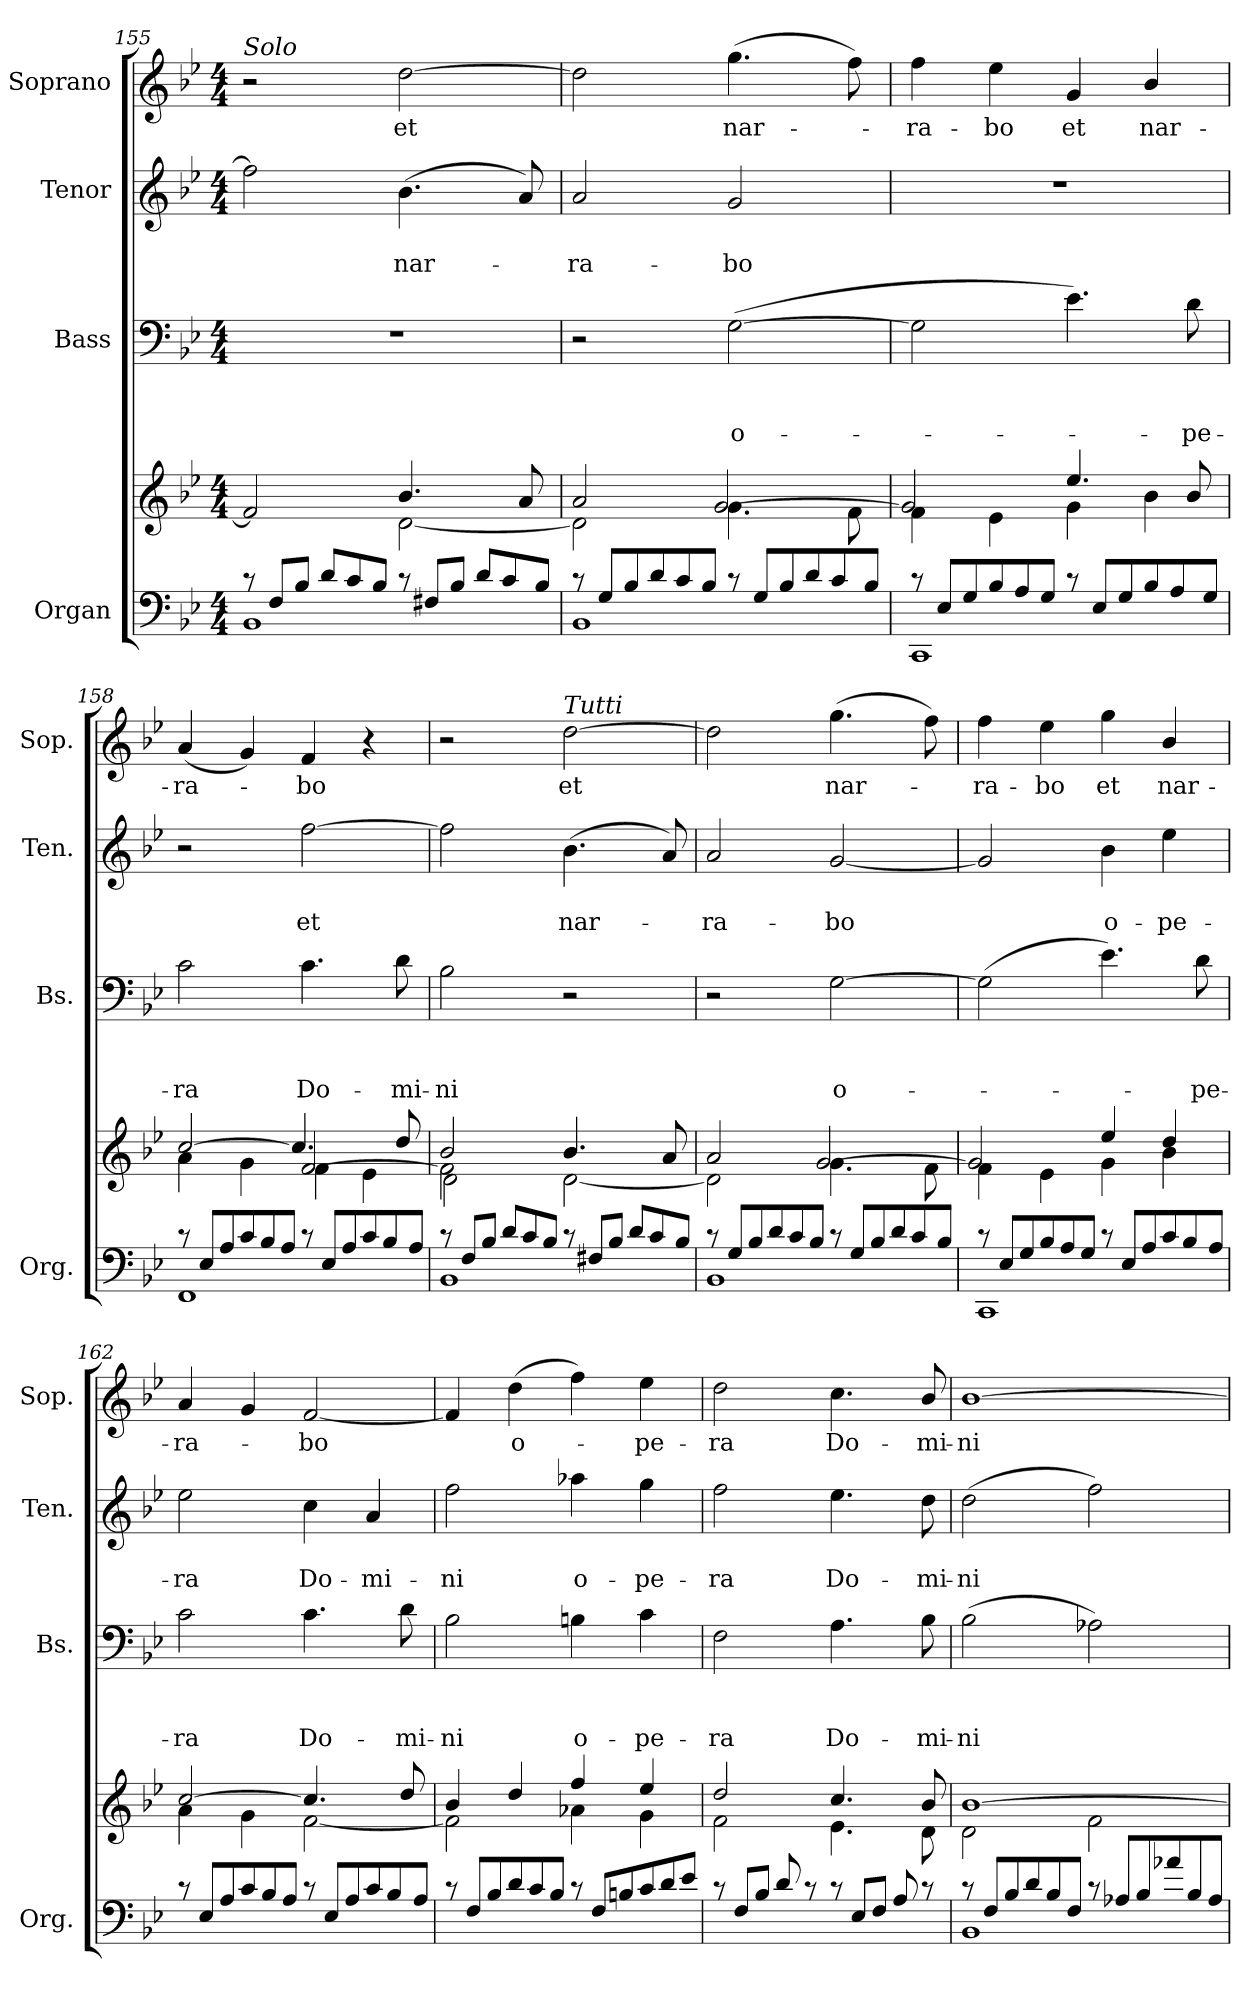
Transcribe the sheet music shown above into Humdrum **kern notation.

**kern	**kern	**kern	**text	**text	**text	**kern	**text	**text	**kern	**text
*part4	*part4	*part3	*part3	*part3	*part3	*part2	*part2	*part2	*part1	*part1
*staff5	*staff4	*staff3	*staff3	*staff3	*staff3	*staff2	*staff2	*staff2	*staff1	*staff1
*I"Organ	*	*I"Bass	*	*	*	*I"Tenor	*	*	*I"Soprano	*
*I'Org.	*	*I'Bs.	*	*	*	*I'Ten.	*	*	*I'Sop.	*
*clefF4	*clefG2	*clefF4	*	*	*	*clefG2	*	*	*clefG2	*
*	*	*	*	*	*	*ITrd7c12	*	*	*	*
*k[b-e-]	*k[b-e-]	*k[b-e-]	*	*	*	*k[b-e-]	*	*	*k[b-e-]	*
*B-:	*B-:	*B-:	*	*	*	*B-:	*	*	*B-:	*
*M4/4	*M4/4	*M4/4	*	*	*	*M4/4	*	*	*M4/4	*
*Xtuplet	*	*	*	*	*	*	*	*	*	*
=155	=155	=155	=155	=155	=155	=155	=155	=155	=155	=155
*^	*^	*	*	*	*	*	*	*	*	*
*	*^	*	*^	*	*	*	*	*	*	*	*	*
!	!	!	!	!	!	!	!	!	!	!	!	!	!LO:TX:a:i:t=Solo	!
12rc	1BB-	1ryy	1ryy	2ryy	2f/]	1r	.	.	.	2f\]	.	.	2r	.
12F/L	.	.	.	.	.	.	.	.	.	.	.	.	.	.
12B-/J	.	.	.	.	.	.	.	.	.	.	.	.	.	.
12d/L	.	.	.	.	.	.	.	.	.	.	.	.	.	.
12c/	.	.	.	.	.	.	.	.	.	.	.	.	.	.
12B-/J	.	.	.	.	.	.	.	.	.	.	.	.	.	.
!	!	!	!	!	!	!	!	!	!	!	!	!LO:LY:b	!	!LO:LY:b
12rc	.	.	.	[<2d\	4.b-/	.	.	.	.	(>4.B-\	.	nar-	[>2dd\	et
12F#X/L	.	.	.	.	.	.	.	.	.	.	.	.	.	.
12B-/J	.	.	.	.	.	.	.	.	.	.	.	.	.	.
12d/L	.	.	.	.	.	.	.	.	.	.	.	.	.	.
12c/	.	.	.	.	.	.	.	.	.	.	.	.	.	.
.	.	.	.	.	8a/	.	.	.	.	8A/)	.	.	.	.
12B-/J	.	.	.	.	.	.	.	.	.	.	.	.	.	.
!!LO:LB:g=z
=156	=156	=156	=156	=156	=156	=156	=156	=156	=156	=156	=156	=156	=156	=156
!	!	!	!	!	!	!	!	!	!	!	!	!LO:LY:b	!	!
12rc	1BB-	1ryy	1ryy	2d\]	2a/	2r	.	.	.	2A/	.	-ra-	2dd\]	.
12G/L	.	.	.	.	.	.	.	.	.	.	.	.	.	.
12B-/	.	.	.	.	.	.	.	.	.	.	.	.	.	.
12d/	.	.	.	.	.	.	.	.	.	.	.	.	.	.
12c/	.	.	.	.	.	.	.	.	.	.	.	.	.	.
12B-/J	.	.	.	.	.	.	.	.	.	.	.	.	.	.
!	!	!	!	!	!	!	!	!	!LO:LY:b	!	!	!LO:LY:b	!	!LO:LY:b
12rc	.	.	.	4.g\	[>2g/	(>[>2G\	.	.	o-	2G/	.	-bo	(>4.gg\	nar-
12G/L	.	.	.	.	.	.	.	.	.	.	.	.	.	.
12B-/	.	.	.	.	.	.	.	.	.	.	.	.	.	.
12d/	.	.	.	.	.	.	.	.	.	.	.	.	.	.
12c/	.	.	.	.	.	.	.	.	.	.	.	.	.	.
.	.	.	.	8f\	.	.	.	.	.	.	.	.	8ff\)	.
12B-/J	.	.	.	.	.	.	.	.	.	.	.	.	.	.
=157	=157	=157	=157	=157	=157	=157	=157	=157	=157	=157	=157	=157	=157	=157
!	!	!	!	!	!	!	!	!	!	!	!	!	!	!LO:LY:b
12rc	1CC	1ryy	1ryy	4f\	2g/]	2G\]	.	.	.	1r	.	.	4ff\	-ra-
12E-/L	.	.	.	.	.	.	.	.	.	.	.	.	.	.
12G/	.	.	.	.	.	.	.	.	.	.	.	.	.	.
!	!	!	!	!	!	!	!	!	!	!	!	!	!	!LO:LY:b
12B-/	.	.	.	4e-\	.	.	.	.	.	.	.	.	4ee-\	-bo
12A/	.	.	.	.	.	.	.	.	.	.	.	.	.	.
12G/J	.	.	.	.	.	.	.	.	.	.	.	.	.	.
!	!	!	!	!	!	!	!	!	!	!	!	!	!	!LO:LY:b
12rc	.	.	.	4g\	4.ee-/	4.e-\)	.	.	.	.	.	.	4g/	et
12E-/L	.	.	.	.	.	.	.	.	.	.	.	.	.	.
12G/	.	.	.	.	.	.	.	.	.	.	.	.	.	.
!	!	!	!	!	!	!	!	!	!	!	!	!	!	!LO:LY:b
12B-/	.	.	.	4b-\	.	.	.	.	.	.	.	.	4b-/	nar-
12A/	.	.	.	.	.	.	.	.	.	.	.	.	.	.
!	!	!	!	!	!	!	!	!	!LO:LY:b	!	!	!	!	!
.	.	.	.	.	8b-/	8d\	.	.	-pe-	.	.	.	.	.
12G/J	.	.	.	.	.	.	.	.	.	.	.	.	.	.
=158	=158	=158	=158	=158	=158	=158	=158	=158	=158	=158	=158	=158	=158	=158
!	!	!	!	!	!	!	!	!	!LO:LY:b	!	!	!	!	!LO:LY:b
12rc	1FF	1ryy	2ryy	4a\	[>2cc/	2c\	.	.	-ra	2r	.	.	(<4a/	-ra-
12E-/L	.	.	.	.	.	.	.	.	.	.	.	.	.	.
12A/	.	.	.	.	.	.	.	.	.	.	.	.	.	.
12c/	.	.	.	4g\	.	.	.	.	.	.	.	.	4g/)	.
12B-/	.	.	.	.	.	.	.	.	.	.	.	.	.	.
12A/J	.	.	.	.	.	.	.	.	.	.	.	.	.	.
!	!	!	!	!	!	!	!	!	!LO:LY:b	!	!	!LO:LY:b	!	!LO:LY:b
12rc	.	.	[>2f/	4f\	4.cc/]	4.c\	.	.	Do-	[>2f\	.	et	4f/	-bo
12E-/L	.	.	.	.	.	.	.	.	.	.	.	.	.	.
12A/	.	.	.	.	.	.	.	.	.	.	.	.	.	.
12c/	.	.	.	4e-\	.	.	.	.	.	.	.	.	4r	.
12B-/	.	.	.	.	.	.	.	.	.	.	.	.	.	.
!	!	!	!	!	!	!	!	!	!LO:LY:b	!	!	!	!	!
.	.	.	.	.	8dd/	8d\	.	.	-mi-	.	.	.	.	.
12A/J	.	.	.	.	.	.	.	.	.	.	.	.	.	.
!!LO:PB:g=z
=159	=159	=159	=159	=159	=159	=159	=159	=159	=159	=159	=159	=159	=159	=159
!	!	!	!	!	!	!	!	!	!LO:LY:b	!	!	!	!	!
12rc	1BB-	1ryy	2f\]	2d\	2b-/	2B-\	.	.	-ni	2f\]	.	.	2r	.
12F/L	.	.	.	.	.	.	.	.	.	.	.	.	.	.
12B-/J	.	.	.	.	.	.	.	.	.	.	.	.	.	.
12d/L	.	.	.	.	.	.	.	.	.	.	.	.	.	.
12c/	.	.	.	.	.	.	.	.	.	.	.	.	.	.
12B-/J	.	.	.	.	.	.	.	.	.	.	.	.	.	.
!	!	!	!	!	!	!	!	!	!	!	!	!	!LO:TX:a:i:t=Tutti	!
!	!	!	!	!	!	!	!	!	!	!	!	!LO:LY:b	!	!LO:LY:b
12rc	.	.	2ryy	[<2d\	4.b-/	2r	.	.	.	(>4.B-\	.	nar-	[>2dd\	et
12F#X/L	.	.	.	.	.	.	.	.	.	.	.	.	.	.
12B-/J	.	.	.	.	.	.	.	.	.	.	.	.	.	.
12d/L	.	.	.	.	.	.	.	.	.	.	.	.	.	.
12c/	.	.	.	.	.	.	.	.	.	.	.	.	.	.
.	.	.	.	.	8a/	.	.	.	.	8A/)	.	.	.	.
12B-/J	.	.	.	.	.	.	.	.	.	.	.	.	.	.
=160	=160	=160	=160	=160	=160	=160	=160	=160	=160	=160	=160	=160	=160	=160
!	!	!	!	!	!	!	!	!	!	!	!	!LO:LY:b	!	!
12rc	1BB-	1ryy	1ryy	2d\]	2a/	2r	.	.	.	2A/	.	-ra-	2dd\]	.
12G/L	.	.	.	.	.	.	.	.	.	.	.	.	.	.
12B-/	.	.	.	.	.	.	.	.	.	.	.	.	.	.
12d/	.	.	.	.	.	.	.	.	.	.	.	.	.	.
12c/	.	.	.	.	.	.	.	.	.	.	.	.	.	.
12B-/J	.	.	.	.	.	.	.	.	.	.	.	.	.	.
!	!	!	!	!	!	!	!	!	!LO:LY:b	!	!	!LO:LY:b	!	!LO:LY:b
12rc	.	.	.	4.g\	[>2g/	[>2G\	.	.	o-	[<2G/	.	-bo	(>4.gg\	nar-
12G/L	.	.	.	.	.	.	.	.	.	.	.	.	.	.
12B-/	.	.	.	.	.	.	.	.	.	.	.	.	.	.
12d/	.	.	.	.	.	.	.	.	.	.	.	.	.	.
12c/	.	.	.	.	.	.	.	.	.	.	.	.	.	.
.	.	.	.	8f\	.	.	.	.	.	.	.	.	8ff\)	.
12B-/J	.	.	.	.	.	.	.	.	.	.	.	.	.	.
=161	=161	=161	=161	=161	=161	=161	=161	=161	=161	=161	=161	=161	=161	=161
!	!	!	!	!	!	!	!	!	!	!	!	!	!	!LO:LY:b
12rc	1CC	1ryy	1ryy	4f\	2g/]	(>2G\]	.	.	.	2G/]	.	.	4ff\	-ra-
12E-/L	.	.	.	.	.	.	.	.	.	.	.	.	.	.
12G/	.	.	.	.	.	.	.	.	.	.	.	.	.	.
!	!	!	!	!	!	!	!	!	!	!	!	!	!	!LO:LY:b
12B-/	.	.	.	4e-\	.	.	.	.	.	.	.	.	4ee-\	-bo
12A/	.	.	.	.	.	.	.	.	.	.	.	.	.	.
12G/J	.	.	.	.	.	.	.	.	.	.	.	.	.	.
!	!	!	!	!	!	!	!	!	!	!	!	!LO:LY:b	!	!LO:LY:b
12rc	.	.	.	4g\	4ee-/	4.e-\)	.	.	.	4B-\	.	o-	4gg\	et
12E-/L	.	.	.	.	.	.	.	.	.	.	.	.	.	.
12A/	.	.	.	.	.	.	.	.	.	.	.	.	.	.
!	!	!	!	!	!	!	!	!	!	!	!	!LO:LY:b	!	!LO:LY:b
12c/	.	.	.	4b-\	4dd/	.	.	.	.	4e-\	.	-pe-	4b-/	nar-
12B-/	.	.	.	.	.	.	.	.	.	.	.	.	.	.
!	!	!	!	!	!	!	!	!	!LO:LY:b	!	!	!	!	!
.	.	.	.	.	.	8d\	.	.	-pe-	.	.	.	.	.
12A/J	.	.	.	.	.	.	.	.	.	.	.	.	.	.
!!LO:LB:g=z
=162	=162	=162	=162	=162	=162	=162	=162	=162	=162	=162	=162	=162	=162	=162
!	!	!	!	!	!	!	!	!	!LO:LY:b	!	!	!LO:LY:b	!	!LO:LY:b
12rc	1ryy	1ryy	1ryy	4a\	[>2cc/	2c\	.	.	-ra	2e-\	.	-ra	4a/	-ra-
12E-/L	.	.	.	.	.	.	.	.	.	.	.	.	.	.
12A/	.	.	.	.	.	.	.	.	.	.	.	.	.	.
12c/	.	.	.	4g\	.	.	.	.	.	.	.	.	4g/	.
12B-/	.	.	.	.	.	.	.	.	.	.	.	.	.	.
12A/J	.	.	.	.	.	.	.	.	.	.	.	.	.	.
!	!	!	!	!	!	!	!	!	!LO:LY:b	!	!	!LO:LY:b	!	!LO:LY:b
12rc	.	.	.	[<2f\	4.cc/]	4.c\	.	.	Do-	4c\	.	Do-	[<2f/	-bo
12E-/L	.	.	.	.	.	.	.	.	.	.	.	.	.	.
12A/	.	.	.	.	.	.	.	.	.	.	.	.	.	.
!	!	!	!	!	!	!	!	!	!	!	!	!LO:LY:b	!	!
12c/	.	.	.	.	.	.	.	.	.	4A/	.	-mi-	.	.
12B-/	.	.	.	.	.	.	.	.	.	.	.	.	.	.
!	!	!	!	!	!	!	!	!	!LO:LY:b	!	!	!	!	!
.	.	.	.	.	8dd/	8d\	.	.	-mi-	.	.	.	.	.
12A/J	.	.	.	.	.	.	.	.	.	.	.	.	.	.
=163	=163	=163	=163	=163	=163	=163	=163	=163	=163	=163	=163	=163	=163	=163
!	!	!	!	!	!	!	!	!	!LO:LY:b	!	!	!LO:LY:b	!	!
12rc	1ryy	1ryy	1ryy	2f\]	4b-/	2B-\	.	.	-ni	2f\	.	-ni	4f/]	.
12F/L	.	.	.	.	.	.	.	.	.	.	.	.	.	.
12B-/	.	.	.	.	.	.	.	.	.	.	.	.	.	.
!	!	!	!	!	!	!	!	!	!	!	!	!	!	!LO:LY:b
12d/	.	.	.	.	4dd/	.	.	.	.	.	.	.	(>4dd\	o-
12c/	.	.	.	.	.	.	.	.	.	.	.	.	.	.
12B-/J	.	.	.	.	.	.	.	.	.	.	.	.	.	.
!	!	!	!	!	!	!	!	!	!LO:LY:b	!	!	!LO:LY:b	!	!
12rc	.	.	.	4a-i\	4ff/	4Bn\	.	.	o-	4a-i\	.	o-	4ff\)	.
12F/L	.	.	.	.	.	.	.	.	.	.	.	.	.	.
12Bn/	.	.	.	.	.	.	.	.	.	.	.	.	.	.
!	!	!	!	!	!	!	!	!	!LO:LY:b	!	!	!LO:LY:b	!	!LO:LY:b
12c/	.	.	.	4g\	4ee-/	4c\	.	.	-pe-	4g\	.	-pe-	4ee-\	-pe-
12d/	.	.	.	.	.	.	.	.	.	.	.	.	.	.
12e-/J	.	.	.	.	.	.	.	.	.	.	.	.	.	.
=164	=164	=164	=164	=164	=164	=164	=164	=164	=164	=164	=164	=164	=164	=164
!	!	!	!	!	!	!	!	!	!LO:LY:b	!	!	!LO:LY:b	!	!LO:LY:b
12rc	1ryy	1ryy	1ryy	2dd/	2f\	2F\	.	.	-ra	2f\	.	-ra	2dd\	-ra
12F/L	.	.	.	.	.	.	.	.	.	.	.	.	.	.
12B-/J	.	.	.	.	.	.	.	.	.	.	.	.	.	.
8d/	.	.	.	.	.	.	.	.	.	.	.	.	.	.
8rc	.	.	.	.	.	.	.	.	.	.	.	.	.	.
!	!	!	!	!	!	!	!	!	!LO:LY:b	!	!	!LO:LY:b	!	!LO:LY:b
12rc	.	.	.	4.cc/	4.e-\	4.A\	.	.	Do-	4.e-\	.	Do-	4.cc\	Do-
12E-/L	.	.	.	.	.	.	.	.	.	.	.	.	.	.
12F/J	.	.	.	.	.	.	.	.	.	.	.	.	.	.
8A/	.	.	.	.	.	.	.	.	.	.	.	.	.	.
!	!	!	!	!	!	!	!	!	!LO:LY:b	!	!	!LO:LY:b	!	!LO:LY:b
8rc	.	.	.	8b-/	8d\	8B-\	.	.	-mi-	8d\	.	-mi-	8b-/	-mi-
!!LO:LB:g=z
=165	=165	=165	=165	=165	=165	=165	=165	=165	=165	=165	=165	=165	=165	=165
!	!	!	!	!	!	!	!	!	!LO:LY:b	!	!	!LO:LY:b	!	!LO:LY:b
12rc	1BB-	1ryy	1ryy	2d\	[>1b-	(>2B-\	.	.	-ni	(>2d\	.	-ni	[>1b-	-ni
12F/L	.	.	.	.	.	.	.	.	.	.	.	.	.	.
12B-/	.	.	.	.	.	.	.	.	.	.	.	.	.	.
12d/	.	.	.	.	.	.	.	.	.	.	.	.	.	.
12B-/	.	.	.	.	.	.	.	.	.	.	.	.	.	.
12F/J	.	.	.	.	.	.	.	.	.	.	.	.	.	.
12rc	.	.	.	2f\	.	2A-i\)	.	.	.	2f\)	.	.	.	.
12A-i/L	.	.	.	.	.	.	.	.	.	.	.	.	.	.
12B-/	.	.	.	.	.	.	.	.	.	.	.	.	.	.
12a-i/	.	.	.	.	.	.	.	.	.	.	.	.	.	.
12B-/	.	.	.	.	.	.	.	.	.	.	.	.	.	.
12A-/J	.	.	.	.	.	.	.	.	.	.	.	.	.	.
*v	*v	*v	*	*	*	*	*	*	*	*	*	*	*	*
*	*v	*v	*v	*	*	*	*	*	*	*	*	*
=	=	=	=	=	=	=	=	=	=	=
*-	*-	*-	*-	*-	*-	*-	*-	*-	*-	*-
